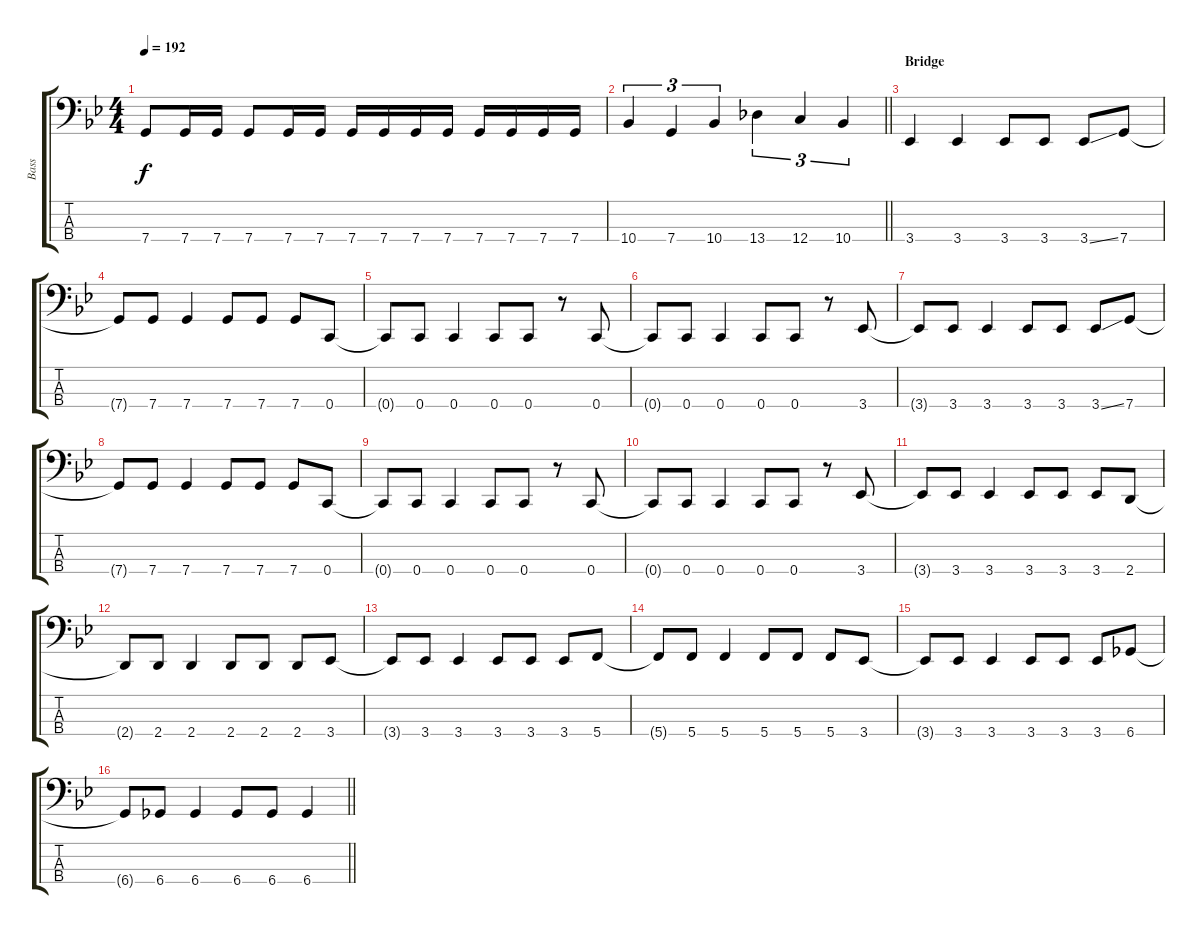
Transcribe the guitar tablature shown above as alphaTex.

\track ("Bass" "Bass") {instrument electricbasspick}
\staff {score tabs}
\tuning (F2 C2 G1 C1) {hide}
\ts (4 4)
\tempo 192
\clef f4
\ks gminor
7.4.8{dy f} 7.4.16 7.4.16 7.4.8 7.4.16 7.4.16 7.4.16 7.4.16 7.4.16 7.4.16 7.4.16 7.4.16 7.4.16 7.4.16 |
\barLineRight lightlight
10.4.4{tu (3 2)} 7.4.4{tu (3 2)} 10.4.4{tu (3 2)} 13.4.4{tu (3 2)} 12.4.4{tu (3 2)} 10.4.4{tu (3 2)} |
\section ("" "Bridge")
3.4.4 3.4.4 3.4.8 3.4.8 3.4{ss}.8 7.4.8 |
7.4{t}.8 7.4.8 7.4.4 7.4.8 7.4.8 7.4.8 0.4.8 |
0.4{t}.8 0.4.8 0.4.4 0.4.8 0.4.8 r.8 0.4.8 |
0.4{t}.8 0.4.8 0.4.4 0.4.8 0.4.8 r.8 3.4.8 |
3.4{t}.8 3.4.8 3.4.4 3.4.8 3.4.8 3.4{ss}.8 7.4.8 |
7.4{t}.8 7.4.8 7.4.4 7.4.8 7.4.8 7.4.8 0.4.8 |
0.4{t}.8 0.4.8 0.4.4 0.4.8 0.4.8 r.8 0.4.8 |
0.4{t}.8 0.4.8 0.4.4 0.4.8 0.4.8 r.8 3.4.8 |
3.4{t}.8 3.4.8 3.4.4 3.4.8 3.4.8 3.4.8 2.4.8 |
2.4{t}.8 2.4.8 2.4.4 2.4.8 2.4.8 2.4.8 3.4.8 |
3.4{t}.8 3.4.8 3.4.4 3.4.8 3.4.8 3.4.8 5.4.8 |
5.4{t}.8 5.4.8 5.4.4 5.4.8 5.4.8 5.4.8 3.4.8 |
3.4{t}.8 3.4.8 3.4.4 3.4.8 3.4.8 3.4.8 6.4.8 |
\barLineRight lightlight
6.4{t}.8 6.4.8 6.4.4 6.4.8 6.4.8 6.4.4
